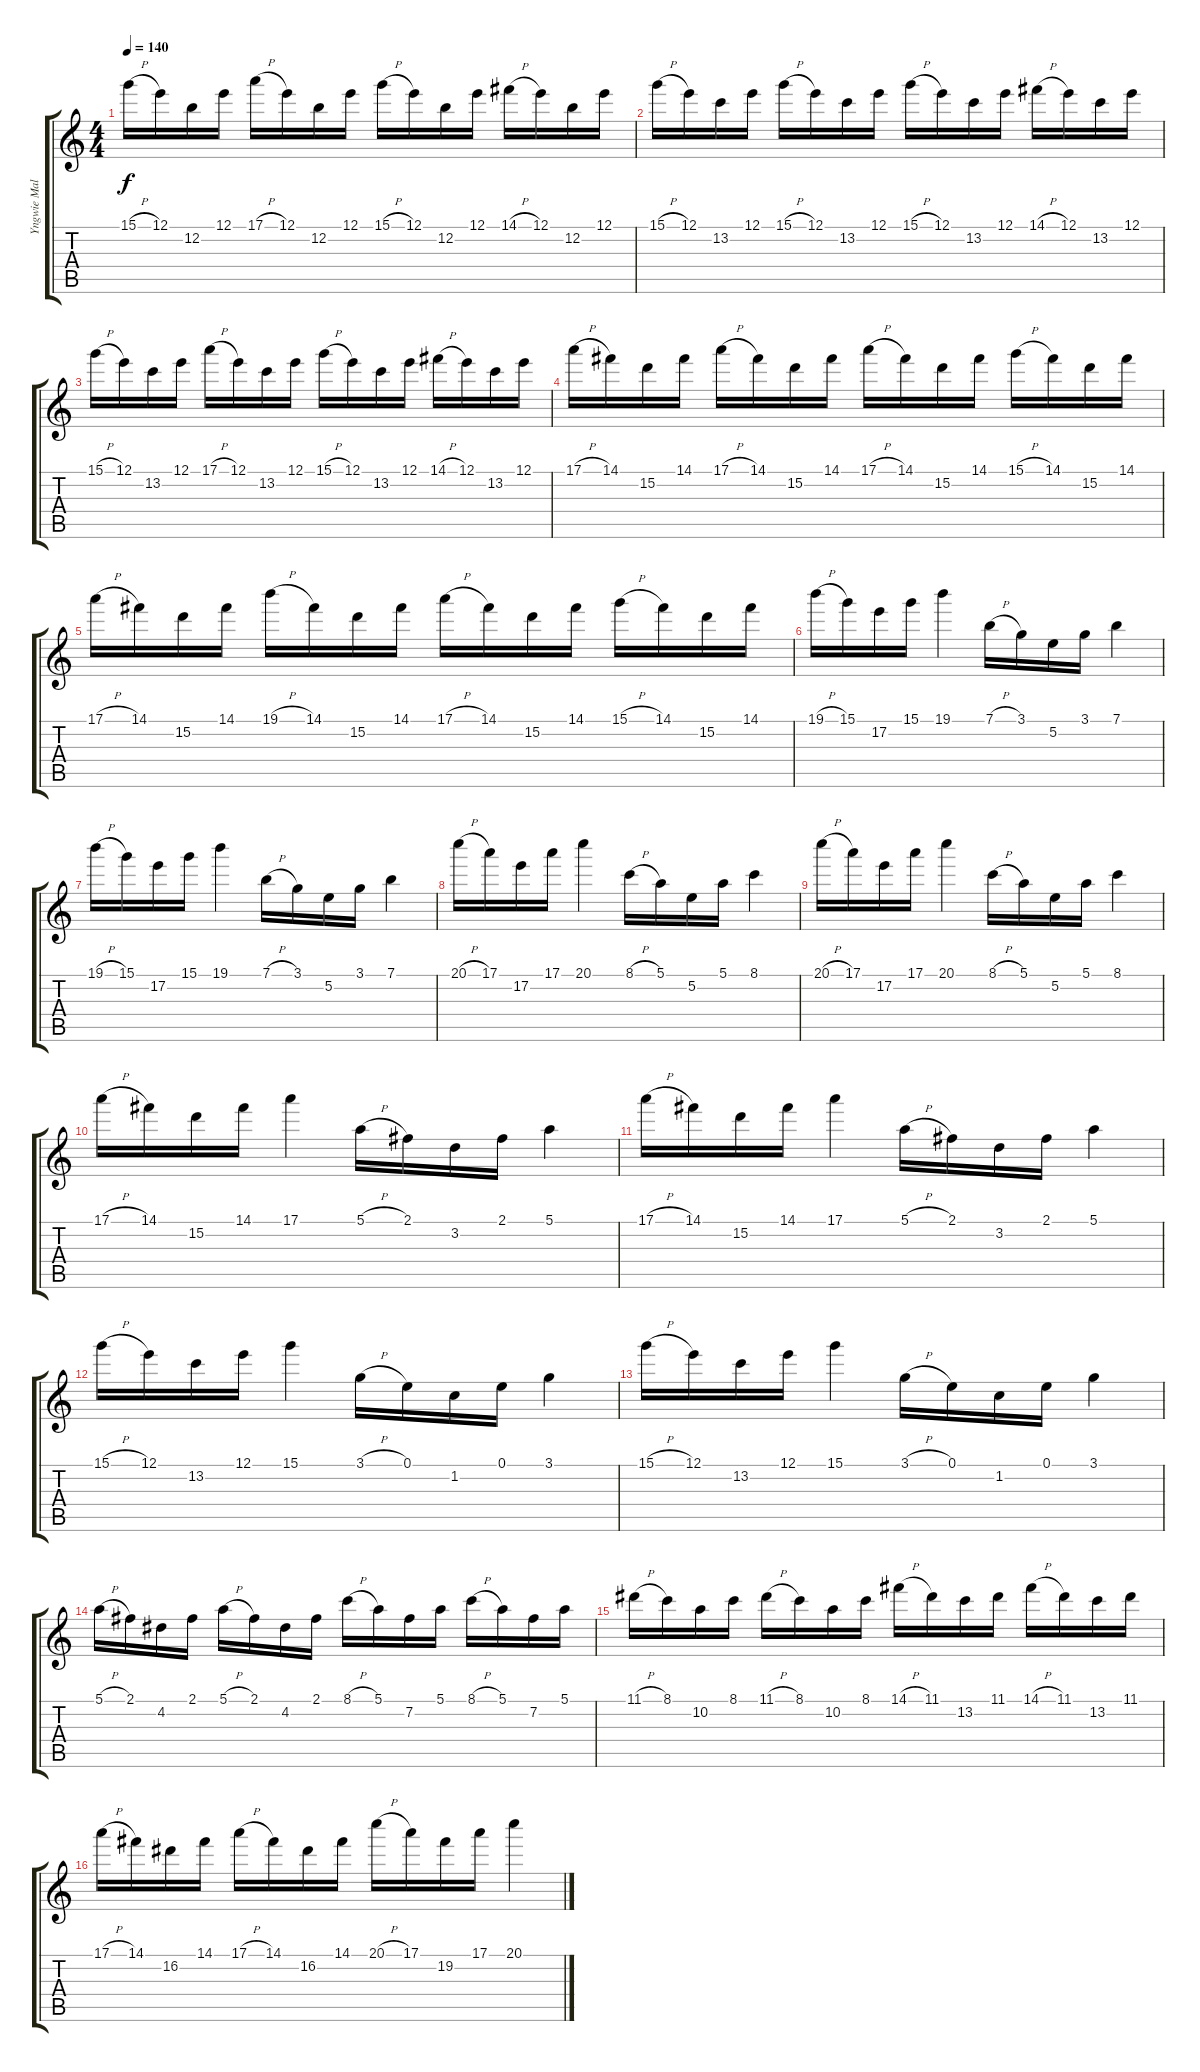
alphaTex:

\track ("Yngwie Malmsteen" "Yngwie Mal") {instrument distortionguitar}
\staff {score tabs}
\tuning (E4 B3 G3 D3 A2 E2) {hide}
\ts (4 4)
\tempo 140
\clef g2
\ks c
15.1{h}.16{dy f} 12.1.16 12.2.16 12.1.16 17.1{h}.16 12.1.16 12.2.16 12.1.16 15.1{h}.16 12.1.16 12.2.16 12.1.16 14.1{h}.16 12.1.16 12.2.16 12.1.16 |
15.1{h}.16 12.1.16 13.2.16 12.1.16 15.1{h}.16 12.1.16 13.2.16 12.1.16 15.1{h}.16 12.1.16 13.2.16 12.1.16 14.1{h}.16 12.1.16 13.2.16 12.1.16 |
15.1{h}.16 12.1.16 13.2.16 12.1.16 17.1{h}.16 12.1.16 13.2.16 12.1.16 15.1{h}.16 12.1.16 13.2.16 12.1.16 14.1{h}.16 12.1.16 13.2.16 12.1.16 |
17.1{h}.16 14.1.16 15.2.16 14.1.16 17.1{h}.16 14.1.16 15.2.16 14.1.16 17.1{h}.16 14.1.16 15.2.16 14.1.16 15.1{h}.16 14.1.16 15.2.16 14.1.16 |
17.1{h}.16 14.1.16 15.2.16 14.1.16 19.1{h}.16 14.1.16 15.2.16 14.1.16 17.1{h}.16 14.1.16 15.2.16 14.1.16 15.1{h}.16 14.1.16 15.2.16 14.1.16 |
19.1{h}.16 15.1.16 17.2.16 15.1.16 19.1.4 7.1{h}.16 3.1.16 5.2.16 3.1.16 7.1.4 |
19.1{h}.16 15.1.16 17.2.16 15.1.16 19.1.4 7.1{h}.16 3.1.16 5.2.16 3.1.16 7.1.4 |
20.1{h}.16 17.1.16 17.2.16 17.1.16 20.1.4 8.1{h}.16 5.1.16 5.2.16 5.1.16 8.1.4 |
20.1{h}.16 17.1.16 17.2.16 17.1.16 20.1.4 8.1{h}.16 5.1.16 5.2.16 5.1.16 8.1.4 |
17.1{h}.16 14.1.16 15.2.16 14.1.16 17.1.4 5.1{h}.16 2.1.16 3.2.16 2.1.16 5.1.4 |
17.1{h}.16 14.1.16 15.2.16 14.1.16 17.1.4 5.1{h}.16 2.1.16 3.2.16 2.1.16 5.1.4 |
15.1{h}.16 12.1.16 13.2.16 12.1.16 15.1.4 3.1{h}.16 0.1.16 1.2.16 0.1.16 3.1.4 |
15.1{h}.16 12.1.16 13.2.16 12.1.16 15.1.4 3.1{h}.16 0.1.16 1.2.16 0.1.16 3.1.4 |
5.1{h}.16 2.1.16 4.2.16 2.1.16 5.1{h}.16 2.1.16 4.2.16 2.1.16 8.1{h}.16 5.1.16 7.2.16 5.1.16 8.1{h}.16 5.1.16 7.2.16 5.1.16 |
11.1{h}.16 8.1.16 10.2.16 8.1.16 11.1{h}.16 8.1.16 10.2.16 8.1.16 14.1{h}.16 11.1.16 13.2.16 11.1.16 14.1{h}.16 11.1.16 13.2.16 11.1.16 |
17.1{h}.16 14.1.16 16.2.16 14.1.16 17.1{h}.16 14.1.16 16.2.16 14.1.16 20.1{h}.16 17.1.16 19.2.16 17.1.16 20.1.4
